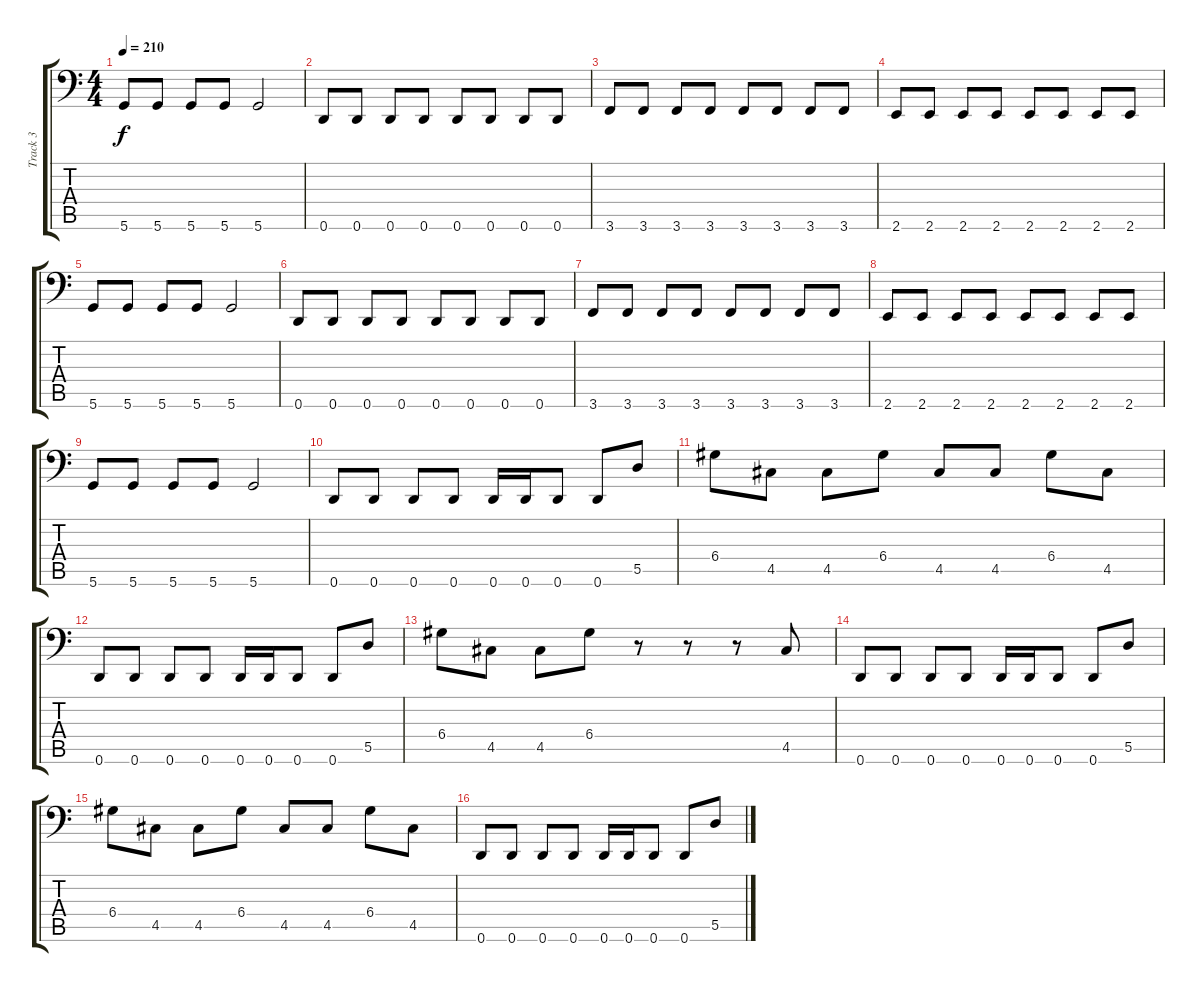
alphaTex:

\track ("Track 3" "Track 3") {instrument slapbass1}
\staff {score tabs}
\tuning (E3 B2 G2 D2 A1 D1) {hide}
\ts (4 4)
\tempo 210
\clef f4
\ks c
5.6.8{dy f} 5.6.8 5.6.8 5.6.8 5.6.2 |
0.6.8 0.6.8 0.6.8 0.6.8 0.6.8 0.6.8 0.6.8 0.6.8 |
3.6.8 3.6.8 3.6.8 3.6.8 3.6.8 3.6.8 3.6.8 3.6.8 |
2.6.8 2.6.8 2.6.8 2.6.8 2.6.8 2.6.8 2.6.8 2.6.8 |
5.6.8 5.6.8 5.6.8 5.6.8 5.6.2 |
0.6.8 0.6.8 0.6.8 0.6.8 0.6.8 0.6.8 0.6.8 0.6.8 |
3.6.8 3.6.8 3.6.8 3.6.8 3.6.8 3.6.8 3.6.8 3.6.8 |
2.6.8 2.6.8 2.6.8 2.6.8 2.6.8 2.6.8 2.6.8 2.6.8 |
5.6.8 5.6.8 5.6.8 5.6.8 5.6.2 |
0.6.8 0.6.8 0.6.8 0.6.8 0.6.16 0.6.16 0.6.8 0.6.8 5.5.8 |
6.4.8 4.5.8 4.5.8 6.4.8 4.5.8 4.5.8 6.4.8 4.5.8 |
0.6.8 0.6.8 0.6.8 0.6.8 0.6.16 0.6.16 0.6.8 0.6.8 5.5.8 |
6.4.8 4.5.8 4.5.8 6.4.8 r.8 r.8 r.8 4.5.8 |
0.6.8 0.6.8 0.6.8 0.6.8 0.6.16 0.6.16 0.6.8 0.6.8 5.5.8 |
6.4.8 4.5.8 4.5.8 6.4.8 4.5.8 4.5.8 6.4.8 4.5.8 |
0.6.8 0.6.8 0.6.8 0.6.8 0.6.16 0.6.16 0.6.8 0.6.8 5.5.8
